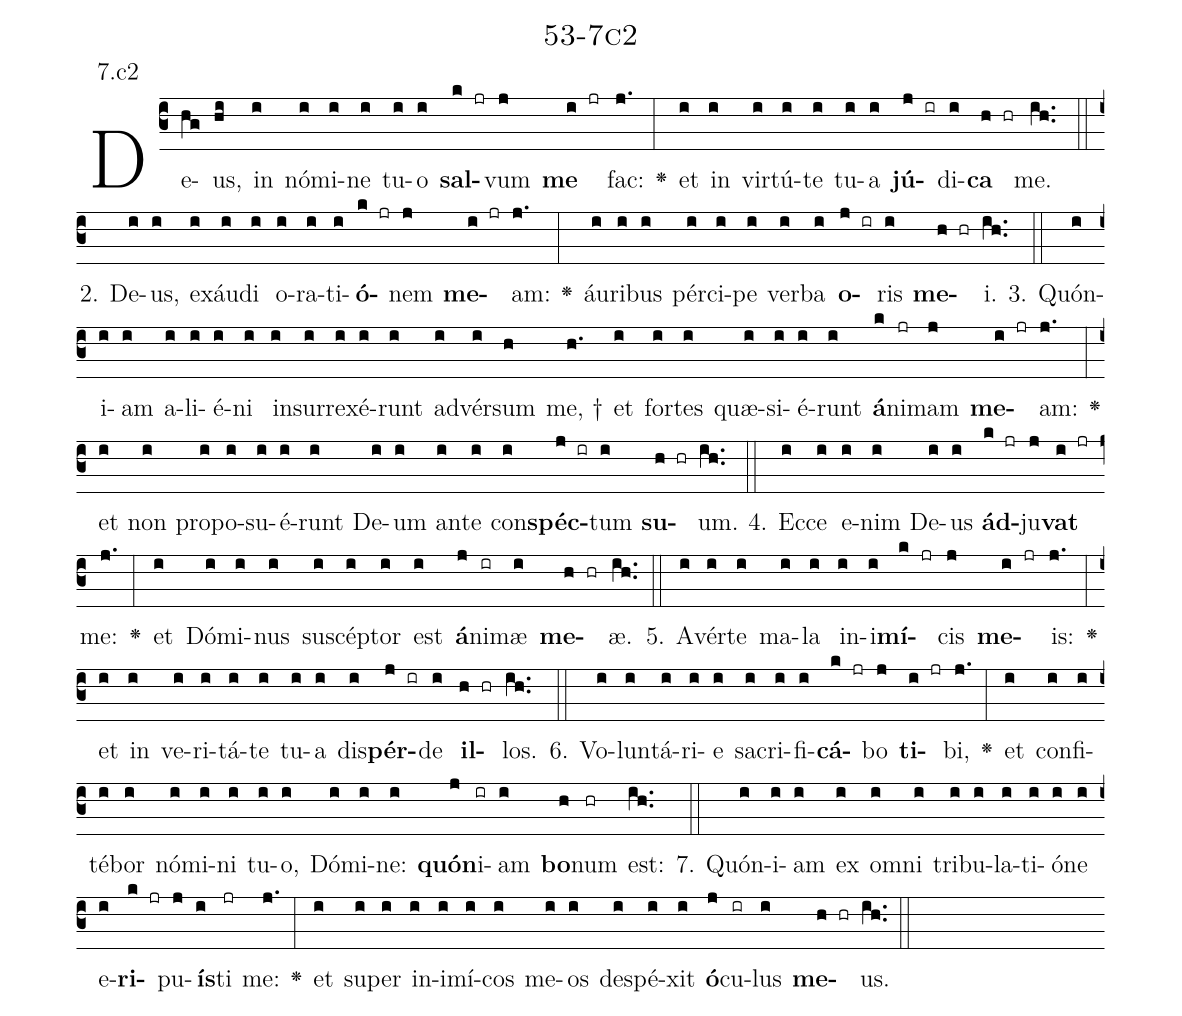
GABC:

name: 53-7c2;
annotation: 7.c2;
%%
(c3)De(hg)us,(hi) in(i) nó(i)mi(i)ne(i) tu(i)o(i) <b>sal</b>(k jr)vum(j) <b>me</b>(i jr) fac:(j.) <v>\greheightstar</v>(:) et(i) in(i) vir(i)tú(i)te(i) tu(i)a(i) <b>jú</b>(j ir)di(i)<b>ca</b>(h hr) me.(ih..) (::)
2. De(i)us,(i) ex(i)áu(i)di(i) o(i)ra(i)ti(i)<b>ó</b>(k jr)nem(j) <b>me</b>(i jr)am:(j.) <v>\greheightstar</v>(:) áu(i)ri(i)bus(i) pér(i)ci(i)pe(i) ver(i)ba(i) <b>o</b>(j ir)ris(i) <b>me</b>(h hr)i.(ih..) (::)
3. Quón(i)i(i)am(i) a(i)li(i)é(i)ni(i) in(i)sur(i)re(i)xé(i)runt(i) ad(i)vér(i)sum(h) me, †(h.) et(i) for(i)tes(i) quæ(i)si(i)é(i)runt(i) <b>á</b>(k)ni(jr)mam(j) <b>me</b>(i jr)am:(j.) <v>\greheightstar</v>(:) et(i) non(i) pro(i)po(i)su(i)é(i)runt(i) De(i)um(i) an(i)te(i) con(i)<b>spéc</b>(j ir)tum(i) <b>su</b>(h hr)um.(ih..) (::)
4. Ec(i)ce(i) e(i)nim(i) De(i)us(i) <b>ád</b>(k jr)ju(j)<b>vat</b>(i jr) me:(j.) <v>\greheightstar</v>(:) et(i) Dó(i)mi(i)nus(i) su(i)scép(i)tor(i) est(i) <b>á</b>(j)ni(ir)mæ(i) <b>me</b>(h hr)æ.(ih..) (::)
5. A(i)vér(i)te(i) ma(i)la(i) in(i)i(i)<b>mí</b>(k jr)cis(j) <b>me</b>(i jr)is:(j.) <v>\greheightstar</v>(:) et(i) in(i) ve(i)ri(i)tá(i)te(i) tu(i)a(i) dis(i)<b>pér</b>(j ir)de(i) <b>il</b>(h hr)los.(ih..) (::)
6. Vo(i)lun(i)tá(i)ri(i)e(i) sa(i)cri(i)fi(i)<b>cá</b>(k jr)bo(j) <b>ti</b>(i jr)bi,(j.) <v>\greheightstar</v>(:) et(i) con(i)fi(i)té(i)bor(i) nó(i)mi(i)ni(i) tu(i)o,(i) Dó(i)mi(i)ne:(i) <b>quón</b>(j)i(ir)am(i) <b>bo</b>(h)num(hr) est:(ih..) (::)
7. Quón(i)i(i)am(i) ex(i) om(i)ni(i) tri(i)bu(i)la(i)ti(i)ó(i)ne(i) e(i)<b>ri</b>(k jr)pu(j)<b>ís</b>(i)ti(jr) me:(j.) <v>\greheightstar</v>(:) et(i) su(i)per(i) in(i)i(i)mí(i)cos(i) me(i)os(i) de(i)spé(i)xit(i) <b>ó</b>(j)cu(ir)lus(i) <b>me</b>(h hr)us.(ih..) (::)
